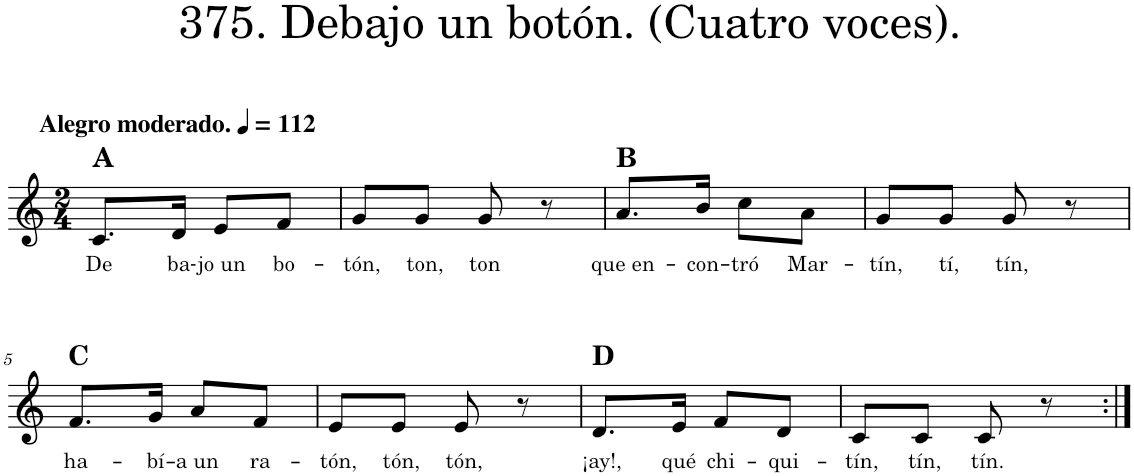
**kern	**text
*part1	*part1
*staff1	*staff1
*I"Piano	*
*I'Pno.	*
*clefG2	*
*k[]	*
*M2/4	*
*MM112	*
=1	=1
!LO:TX:a:B:t=A	!
!LO:TX:a:B:t=Alegro moderado.	!
!	!LO:LY:b
8.c/L	De
!	!LO:LY:b
16d/Jk	ba-
!	!LO:LY:b
8e/L	-jo un
!	!LO:LY:b
8f/J	bo-
=2	=2
!	!LO:LY:b
8g/L	-tón,
!	!LO:LY:b
8g/J	ton,
!	!LO:LY:b
8g/	ton
8r	.
=3	=3
!LO:TX:a:B:t=B	!
!	!LO:LY:b
8.a/L	que en-
!	!LO:LY:b
16b/Jk	-con-
!	!LO:LY:b
8cc\L	-tró
!	!LO:LY:b
8a\J	Mar-
=4	=4
!	!LO:LY:b
8g/L	-tín,
!	!LO:LY:b
8g/J	tí,
!	!LO:LY:b
8g/	tín,
8r	.
!!LO:LB:g=z
=5	=5
!LO:TX:a:B:t=C	!
!	!LO:LY:b
8.f/L	ha-
!	!LO:LY:b
16g/Jk	-bí-
!	!LO:LY:b
8a/L	-a un
!	!LO:LY:b
8f/J	ra-
=6	=6
!	!LO:LY:b
8e/L	-tón,
!	!LO:LY:b
8e/J	tón,
!	!LO:LY:b
8e/	tón,
8r	.
=7	=7
!LO:TX:a:B:t=D	!
!	!LO:LY:b
8.d/L	¡ay!,
!	!LO:LY:b
16e/Jk	qué
!	!LO:LY:b
8f/L	chi-
!	!LO:LY:b
8d/J	-qui-
=8	=8
!	!LO:LY:b
8c/L	-tín,
!	!LO:LY:b
8c/J	tín,
!	!LO:LY:b
8c/	tín.
8r	.
=:|!	=:|!
*-	*-
